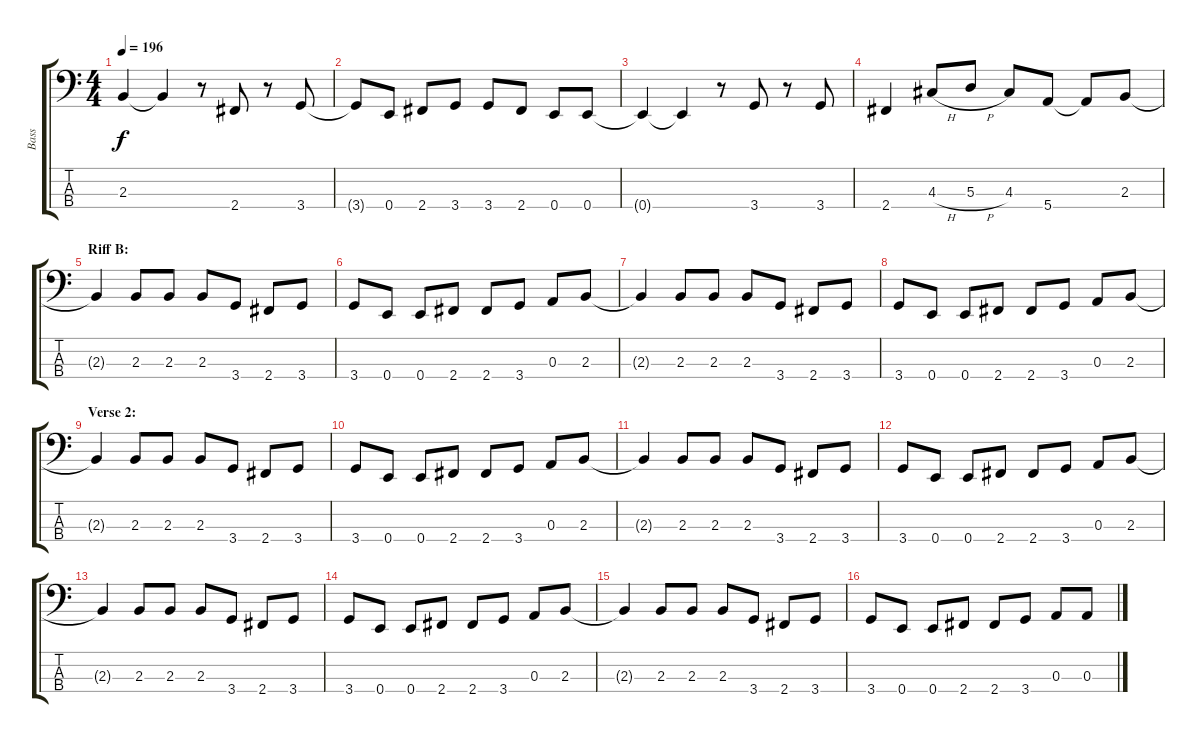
\track ("Bass" "Bass") {instrument electricbasspick}
\staff {score tabs}
\tuning (G2 D2 A1 E1) {hide}
\ts (4 4)
\tempo 196
\clef f4
\ks c
2.3.4{dy f} 2.3{t}.4 r.8 2.4.8 r.8 3.4.8 |
3.4{t}.8 0.4.8 2.4.8 3.4.8 3.4.8 2.4.8 0.4.8 0.4.8 |
0.4{t}.4 0.4{t}.4 r.8 3.4.8 r.8 3.4.8 |
2.4.4 4.3{h}.8 5.3{h}.8 4.3.8 5.4.8 5.4{t}.8 2.3.8 |
\section ("" "Riff B:")
2.3{t}.4 2.3.8 2.3.8 2.3.8 3.4.8 2.4.8 3.4.8 |
3.4.8 0.4.8 0.4.8 2.4.8 2.4.8 3.4.8 0.3.8 2.3.8 |
2.3{t}.4 2.3.8 2.3.8 2.3.8 3.4.8 2.4.8 3.4.8 |
3.4.8 0.4.8 0.4.8 2.4.8 2.4.8 3.4.8 0.3.8 2.3.8 |
\section ("" "Verse 2:")
2.3{t}.4 2.3.8 2.3.8 2.3.8 3.4.8 2.4.8 3.4.8 |
3.4.8 0.4.8 0.4.8 2.4.8 2.4.8 3.4.8 0.3.8 2.3.8 |
2.3{t}.4 2.3.8 2.3.8 2.3.8 3.4.8 2.4.8 3.4.8 |
3.4.8 0.4.8 0.4.8 2.4.8 2.4.8 3.4.8 0.3.8 2.3.8 |
2.3{t}.4 2.3.8 2.3.8 2.3.8 3.4.8 2.4.8 3.4.8 |
3.4.8 0.4.8 0.4.8 2.4.8 2.4.8 3.4.8 0.3.8 2.3.8 |
2.3{t}.4 2.3.8 2.3.8 2.3.8 3.4.8 2.4.8 3.4.8 |
3.4.8 0.4.8 0.4.8 2.4.8 2.4.8 3.4.8 0.3.8 0.3.8
